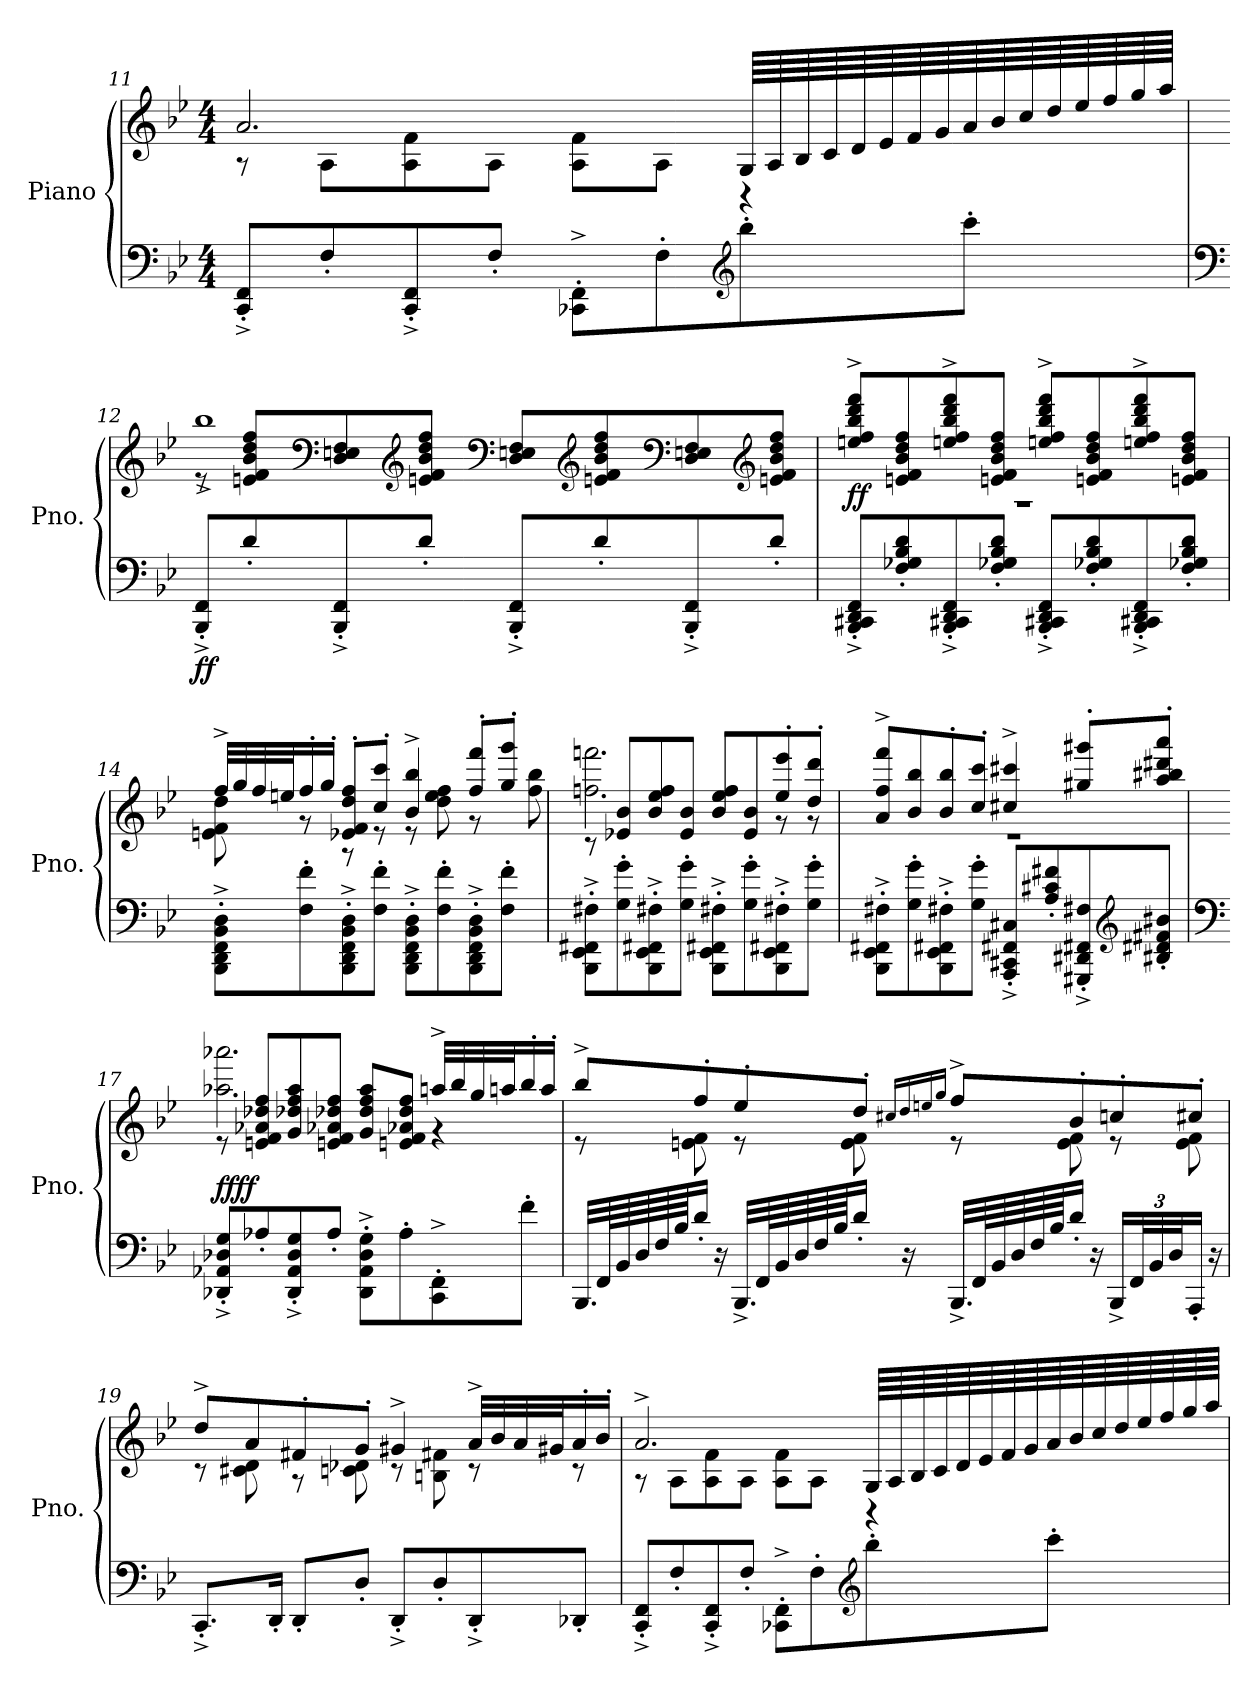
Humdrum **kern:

**kern	**kern	**dynam
*part1	*part1	*part1
*staff2	*staff1	*staff1/2
*I"Piano	*	*
*I'Pno.	*	*
!!LO:PB:g=z
*clefF4	*clefG2	*
*k[b-e-]	*k[b-e-]	*
*M4/4	*M4/4	*
=11	=11	=11
*	*^	*
8CC/'^ 8FF/'^L	2.a/	8r	.
8F'/	.	8A\L	.
8CC/'^ 8FF/'^	.	8A\ 8f\	.
8F'/J	.	8A\J	.
8CC-X\'^ 8FF\'^L	.	8A\ 8f\L	.
8F'\	.	8A\J	.
*clefG2	*	*	*
8bb-'\	64G/LLLL	4r	.
.	64A/	.	.
.	64B-/	.	.
.	64c/	.	.
.	64d/	.	.
.	64e-/	.	.
.	64f/	.	.
.	64g/	.	.
8ccc'\J	64a/	.	.
.	64b-/	.	.
.	64cc/	.	.
.	64dd/	.	.
.	64ee-/	.	.
.	64ff/	.	.
.	64gg/	.	.
.	64aa/JJJJ	.	.
!!LO:LB:g=z	!!
=12	=12	=12	=12
*clefF4	*	*	*
!	!	!	!LO:DY:b=2
!	!	!	!LO:DY:n=1:b
8BBB-/'^ 8FF/'^L	8re	1bb-^	f f
8d'/	8en/ 8f/ 8b-/ 8dd/ 8ff/L	.	.
*	*clefF4	*	*
8BBB-/'^ 8FF/'^	8D/ 8En/ 8F/	.	.
*	*clefG2	*	*
8d'/J	8en/ 8f/ 8b-/ 8dd/ 8ff/J	.	.
*	*clefF4	*	*
8BBB-/'^ 8FF/'^L	8D/ 8En/ 8F/L	.	.
*	*clefG2	*	*
8d'/	8en/ 8f/ 8b-/ 8dd/ 8ff/	.	.
*	*clefF4	*	*
8BBB-/'^ 8FF/'^	8D/ 8En/ 8F/	.	.
*	*clefG2	*	*
8d'/J	8en/ 8f/ 8b-/ 8dd/ 8ff/J	.	.
!!LO:LB:g=z	!!
=13	=13	=13	=13
!	!	!	!LO:DY:b
8BBB-/'^ 8CC#X/'^ 8DD/'^ 8FF/'^L	8een/^ 8ff/^ 8bb-/^ 8ddd/^ 8fff/^L	1r	ff
8F/' 8G-X/' 8B-/' 8d/'	8en/ 8f/ 8b-/ 8dd/ 8ff/	.	.
8BBB-/'^ 8CC#X/'^ 8DD/'^ 8FF/'^	8een/^ 8ff/^ 8bb-/^ 8ddd/^ 8fff/^	.	.
8F/' 8G-X/' 8B-/' 8d/'J	8en/ 8f/ 8b-/ 8dd/ 8ff/J	.	.
8BBB-/'^ 8CC#X/'^ 8DD/'^ 8FF/'^L	8een/^ 8ff/^ 8bb-/^ 8ddd/^ 8fff/^L	.	.
8F/' 8G-X/' 8B-/' 8d/'	8en/ 8f/ 8b-/ 8dd/ 8ff/	.	.
8BBB-/'^ 8CC#X/'^ 8DD/'^ 8FF/'^	8een/^ 8ff/^ 8bb-/^ 8ddd/^ 8fff/^	.	.
8F/' 8G-X/' 8B-/' 8d/'J	8en/ 8f/ 8b-/ 8dd/ 8ff/J	.	.
=14	=14	=14	=14
8BBB-\'^ 8DD\'^ 8FF\'^ 8BB-\'^ 8D\'^L	32ff^/LLL	8en\ 8f\ 8dd\	.
.	32gg/	.	.
.	32ff/	.	.
.	32een/J	.	.
8F\' 8f\'	16ff'/	8r	.
.	16gg'/JJ	.	.
8BBB-\'^ 8DD\'^ 8FF\'^ 8BB-\'^ 8D\'^	8e-X/' 8f/' 8dd/' 8ff/'L	8r	.
8F\' 8f\'J	8cc/' 8ccc/'J	8r	.
8BBB-\'^ 8DD\'^ 8FF\'^ 8BB-\'^ 8D\'^L	4b-/^ 4bb-/^	8r	.
8F\' 8f\'	.	8dd\ 8ee\ 8ff\	.
8BBB-\'^ 8DD\'^ 8FF\'^ 8BB-\'^ 8D\'^	8ff/' 8fff/'L	8r	.
8F\' 8f\'J	8gg/' 8ggg/'J	8ff\ 8bb-\	.
!!LO:LB:g=z	!!
=15	=15	=15	=15
8BBB-\'^ 8EE-\'^ 8FF#X\'^ 8F#X\'^L	8rc	2.ffn\ 2.fffn\	.
8G\' 8g\'	8e-X/ 8b-/L	.	.
8BBB-\'^ 8EE-\'^ 8FF#X\'^ 8F#X\'^	8b-/ 8ee-/ 8ff/	.	.
8G\' 8g\'J	8e-/ 8b-/J	.	.
8BBB-\'^ 8EE-\'^ 8FF#X\'^ 8F#X\'^L	8b-/ 8ee-/ 8ff/L	.	.
8G\' 8g\'	8e-/ 8b-/	.	.
8BBB-\'^ 8EE-\'^ 8FF#X\'^ 8F#X\'^	8ee-/' 8eee-/'	8r	.
8G\' 8g\'J	8dd/' 8ddd/'J	8r	.
=16	=16	=16	=16
8BBB-\'^ 8EE-\'^ 8FF#X\'^ 8F#X\'^L	8a/^ 8ff/^ 8fff/^L	1r	.
8G\' 8g\'	8b-/ 8bb-/	.	.
8BBB-\'^ 8EE-\'^ 8FF#X\'^ 8F#X\'^	8b-/' 8bb-/'	.	.
8G\' 8g\'J	8cc/' 8ccc/'J	.	.
8AAA/'^ 8CC#X/'^ 8FF#X/'^ 8C#X/'^L	4cc#X/^ 4ccc#X/^	.	.
8A/' 8c#X/' 8f#X/'	.	.	.
8GGG#X/'^ 8DD#X/'^ 8FF#X/'^ 8F#X/'^	8gg#X/' 8ggg#X/'L	.	.
*clefG2	*	*	*
8B#X/' 8d#X/' 8f#X/' 8b#X/'J	8aa/' 8bb#X/' 8ddd#X/' 8aaa/'J	.	.
!!LO:LB:g=z	!!
=17	=17	=17	=17
*clefF4	*	*	*
!	!	!	!LO:DY:b=2
!	!	!	!LO:DY:n=1:a=2
8DD-X/'^ 8AA-X/'^ 8D-X/'^ 8G/'^L	8re	2.aa-X\ 2.aaa-X\	ff ff
8A-X'/	8en/ 8f/ 8a-X/ 8dd-X/ 8ff/L	.	.
8DD-/'^ 8AA-/'^ 8D-/'^ 8G/'^	8g/ 8dd-X/ 8ff/ 8aa-/	.	.
8A-'/J	8en/ 8f/ 8a-X/ 8dd-X/ 8ff/J	.	.
8DD-\'^ 8AA-\'^ 8D-\'^ 8G\'^L	8g/ 8dd-/ 8ff/ 8aa-/L	.	.
8A-'\	8en/ 8f/ 8a-X/ 8dd-/ 8ff/J	.	.
8CC\'^ 8FF\'^	32aan^/LLL	4r	.
.	32bb-/	.	.
.	32gg/	.	.
.	32aan/J	.	.
8f'\J	16bb-'/	.	.
.	16aa'/JJ	.	.
!!LO:LB:g=z	!!
=18	=18	=18	=18
32.BBB-/LLL	8bb-^/L	8r	.
64FF/L	.	.	.
64BB-/	.	.	.
64D/	.	.	.
64F/	.	.	.
64B-/JJ	.	.	.
16d'/JJ	8ff'/	8en\ 8f\	.
16r	.	.	.
32.BBB-^/LLL	8ee-'/	8r	.
64FF/L	.	.	.
64BB-/	.	.	.
64D/	.	.	.
64F/	.	.	.
64B-/JJ	.	.	.
16d'/JJ	8dd'/J	8e\ 8f\	.
16r	.	.	.
.	16qcc#X/LL	.	.
.	16qdd/	.	.
.	16qeen/	.	.
.	16qgg/JJ	.	.
32.BBB-^/LLL	8ff^/L	8r	.
64FF/L	.	.	.
64BB-/	.	.	.
64D/	.	.	.
64F/	.	.	.
64B-/JJ	.	.	.
16d'/JJ	8b-'/	8e\ 8f\	.
16r	.	.	.
16BBB-^/LL	8ccn'/	8r	.
*Xbrackettup	*	*	*
48FF/L	.	.	.
48BB-/	.	.	.
48D/J	.	.	.
16AAA'/JJ	8cc#X'/J	8e\ 8f\	.
16r	.	.	.
!!LO:PB:g=z	!!
=19	=19	=19	=19
8.CC'^/L	8dd^/L	8r	.
.	8a/	8c#X\ 8d\	.
16DD'/Jk	.	.	.
8DD'/L	8f#X'/	8r	.
8D'/J	8g'/J	8cn\ 8d-X\	.
8DD'^/L	4g#X^/	8r	.
8D'/	.	8Bn\ 8f#X\	.
8DD'^/	32a^/LLL	8r	.
.	32b-/	.	.
.	32a/	.	.
.	32g#X/J	.	.
8DD-X'/J	16a'/	8r	.
.	16b-'/JJ	.	.
!!LO:LB:g=z	!!
=20	=20	=20	=20
8CC/'^ 8FF/'^L	2.a^/	8r	.
8F'/	.	8A\L	.
8CC/'^ 8FF/'^	.	8A\ 8f\	.
8F'/J	.	8A\J	.
8CC-X\'^ 8FF\'^L	.	8A\ 8f\L	.
8F'\	.	8A\J	.
*clefG2	*	*	*
8bb-'\	64G/LLLL	4r	.
.	64A/	.	.
.	64B-/	.	.
.	64c/	.	.
.	64d/	.	.
.	64e-/	.	.
.	64f/	.	.
.	64g/	.	.
8ccc'\J	64a/	.	.
.	64b-/	.	.
.	64cc/	.	.
.	64dd/	.	.
.	64ee-/	.	.
.	64ff/	.	.
.	64gg/	.	.
.	64aa/JJJJ	.	.
*	*v	*v	*
=	=	=
*-	*-	*-
